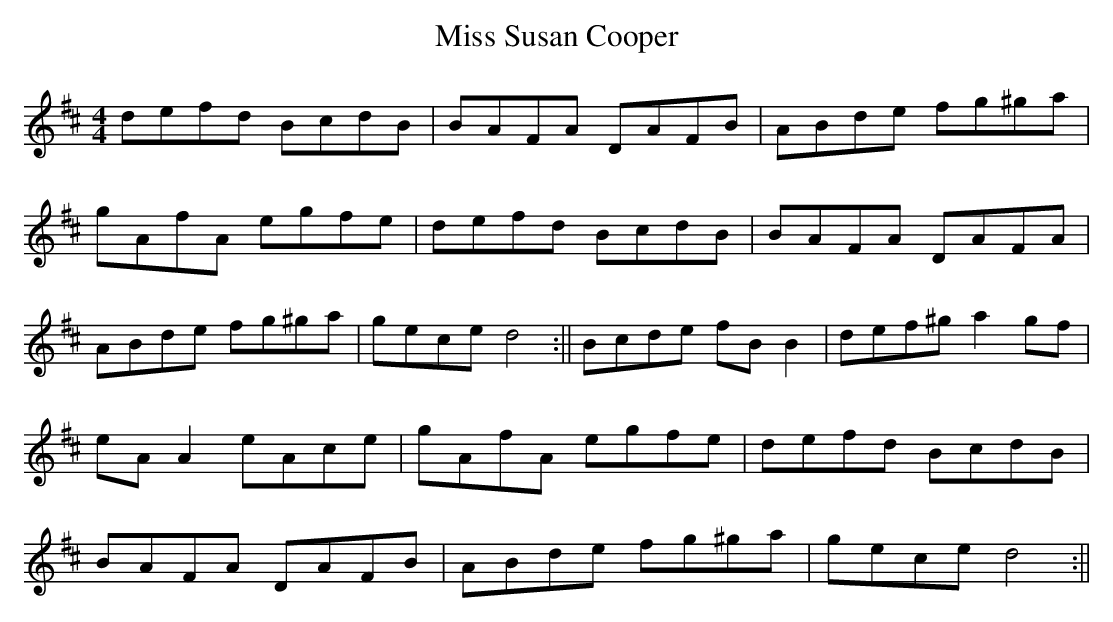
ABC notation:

X:1
T:Miss Susan Cooper
M:4/4
L:1/8
K:D
defd BcdB|BAFA DAFB|ABde fg^ga|gAfA egfe|\
defd BcdB|BAFA DAFA|ABde fg^ga|gece d4:||\
Bcde fBB2|def^g a2gf|eAA2 eAce|gAfA egfe|\
defd BcdB|BAFA DAFB|ABde fg^ga|gece d4:||
